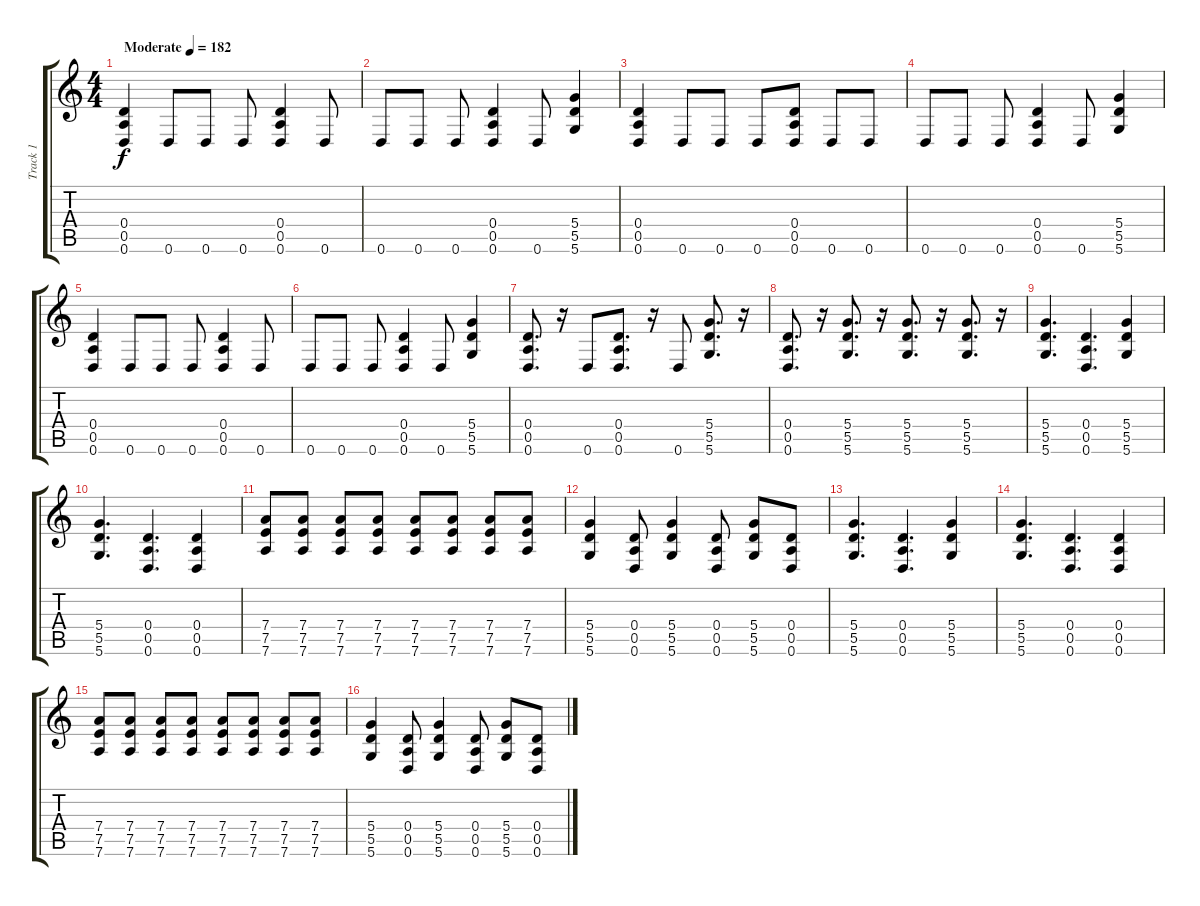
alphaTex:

\track ("Track 1" "Track 1") {instrument overdrivenguitar}
\staff {score tabs}
\tuning (E4 B3 G3 D3 A2 D2) {hide}
\ts (4 4)
\tempo (182 "Moderate")
\clef g2
\ks c
(0.4 0.5 0.6).4{dy f instrument overdrivenguitar} 0.6.8 0.6.8 0.6.8 (0.4 0.5 0.6).4 0.6.8 |
0.6.8 0.6.8 0.6.8 (0.4 0.5 0.6).4 0.6.8 (5.4 5.5 5.6).4 |
(0.4 0.5 0.6).4 0.6.8 0.6.8 0.6.8 (0.4 0.5 0.6).8 0.6.8 0.6.8 |
0.6.8 0.6.8 0.6.8 (0.4 0.5 0.6).4 0.6.8 (5.4 5.5 5.6).4 |
(0.4 0.5 0.6).4 0.6.8 0.6.8 0.6.8 (0.4 0.5 0.6).4 0.6.8 |
0.6.8 0.6.8 0.6.8 (0.4 0.5 0.6).4 0.6.8 (5.4 5.5 5.6).4 |
(0.4 0.5 0.6).8{d} r.16 0.6.8 (0.4 0.5 0.6).8{d} r.16 0.6.8 (5.4 5.5 5.6).8{d} r.16 |
(0.4 0.5 0.6).8{d} r.16 (5.4 5.5 5.6).8{d} r.16 (5.4 5.5 5.6).8{d} r.16 (5.4 5.5 5.6).8{d} r.16 |
(5.4 5.5 5.6).4{d} (0.4 0.5 0.6).4{d} (5.4 5.5 5.6).4 |
(5.4 5.5 5.6).4{d} (0.4 0.5 0.6).4{d} (0.4 0.5 0.6).4 |
(7.4 7.5 7.6).8 (7.4 7.5 7.6).8 (7.4 7.5 7.6).8 (7.4 7.5 7.6).8 (7.4 7.5 7.6).8 (7.4 7.5 7.6).8 (7.4 7.5 7.6).8 (7.4 7.5 7.6).8 |
(5.4 5.5 5.6).4 (0.4 0.5 0.6).8 (5.4 5.5 5.6).4 (0.4 0.5 0.6).8 (5.4 5.5 5.6).8 (0.4 0.5 0.6).8 |
(5.4 5.5 5.6).4{d} (0.4 0.5 0.6).4{d} (5.4 5.5 5.6).4 |
(5.4 5.5 5.6).4{d} (0.4 0.5 0.6).4{d} (0.4 0.5 0.6).4 |
(7.4 7.5 7.6).8 (7.4 7.5 7.6).8 (7.4 7.5 7.6).8 (7.4 7.5 7.6).8 (7.4 7.5 7.6).8 (7.4 7.5 7.6).8 (7.4 7.5 7.6).8 (7.4 7.5 7.6).8 |
(5.4 5.5 5.6).4 (0.4 0.5 0.6).8 (5.4 5.5 5.6).4 (0.4 0.5 0.6).8 (5.4 5.5 5.6).8 (0.4 0.5 0.6).8
